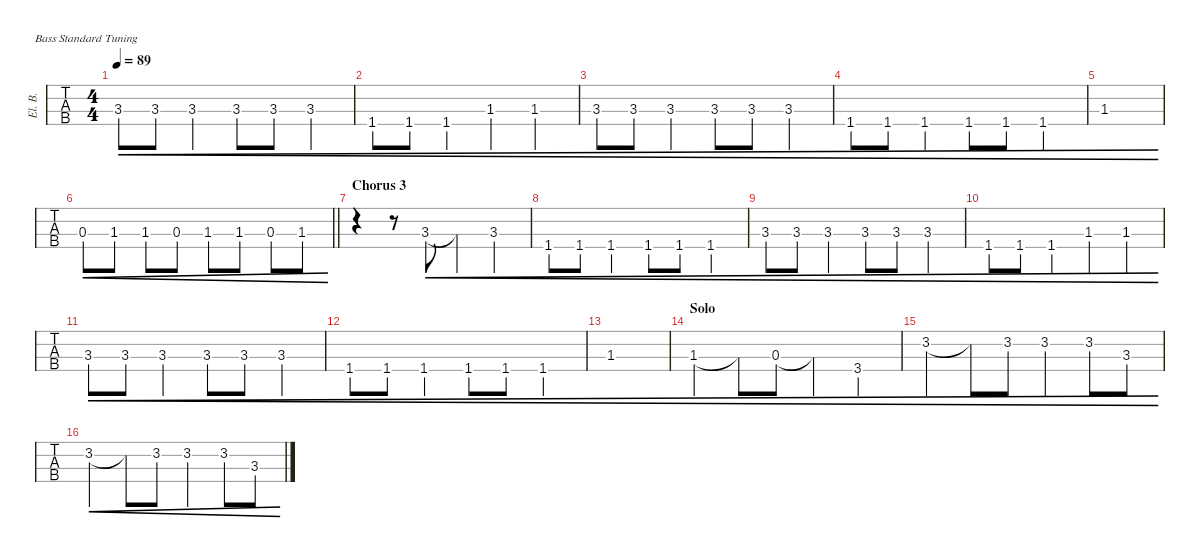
\defaultSystemsLayout 4
\hideDynamics
\bracketExtendMode groupsimilarinstruments
\otherSystemsTrackNameOrientation horizontal
\track ("Electric Bass" "El. B.") {instrument electricbasspick}
\staff {tabs}
\tuning (G2 D2 A1 E1)
\ts (4 4)
\tempo 89
\clef f4
\ks c
3.3.8{cre dy f beam Up} 3.3.8{cre beam Up} 3.3.4{cre beam Up} 3.3.8{cre beam Up} 3.3.8{cre beam Up} 3.3.4{cre beam Up} |
1.4.8{cre beam Up} 1.4.8{cre beam Up} 1.4.4{cre beam Up} 1.3{acc b}.4{cre beam Up} 1.3{acc b}.4{cre beam Up} |
3.3.8{cre beam Up} 3.3.8{cre beam Up} 3.3.4{cre beam Up} 3.3.8{cre beam Up} 3.3.8{cre beam Up} 3.3.4{cre beam Up} |
1.4.8{cre beam Up} 1.4.8{cre beam Up} 1.4.4{cre beam Up} 1.4.8{cre beam Up} 1.4.8{cre beam Up} 1.4.4{cre beam Up} |
1.3{acc b}.1{cre} |
\barLineRight lightlight
0.3.8{cre beam Up} 1.3{acc b}.8{cre beam Up} 1.3{acc b}.8{cre beam Up} 0.3.8{cre beam Up} 1.3{acc b}.8{cre beam Up} 1.3{acc b}.8{cre beam Up} 0.3.8{cre beam Up} 1.3{acc b}.8{cre beam Up} |
\section ("" "Chorus 3")
r.4 r.8 3.3.8{cre beam Up} 3.3{t}.4{cre beam Up} 3.3.4{cre beam Up} |
1.4.8{cre beam Up} 1.4.8{cre beam Up} 1.4.4{cre beam Up} 1.4.8{cre beam Up} 1.4.8{cre beam Up} 1.4.4{cre beam Up} |
3.3.8{cre beam Up} 3.3.8{cre beam Up} 3.3.4{cre beam Up} 3.3.8{cre beam Up} 3.3.8{cre beam Up} 3.3.4{cre beam Up} |
1.4.8{cre beam Up} 1.4.8{cre beam Up} 1.4.4{cre beam Up} 1.3{acc b}.4{cre beam Up} 1.3{acc b}.4{cre beam Up} |
3.3.8{cre beam Up} 3.3.8{cre beam Up} 3.3.4{cre beam Up} 3.3.8{cre beam Up} 3.3.8{cre beam Up} 3.3.4{cre beam Up} |
1.4.8{cre beam Up} 1.4.8{cre beam Up} 1.4.4{cre beam Up} 1.4.8{cre beam Up} 1.4.8{cre beam Up} 1.4.4{cre beam Up} |
1.3{acc b}.1{cre} |
\section ("" "Solo")
1.3{acc #}.4{cre beam Up} 1.3{t acc #}.8{cre beam Up} 0.3.8{cre beam Up} 0.3{t}.4{cre beam Up} 3.4.4{cre beam Up} |
3.2.4{cre beam Down} 3.2{t}.8{cre beam Down} 3.2.8{cre beam Down} 3.2.4{cre beam Down} 3.2.8{cre beam Down} 3.3.8{cre beam Down} |
3.2.4{cre beam Down} 3.2{t}.8{cre beam Down} 3.2.8{cre beam Down} 3.2.4{cre beam Down} 3.2.8{cre beam Down} 3.3.8{cre beam Down}
